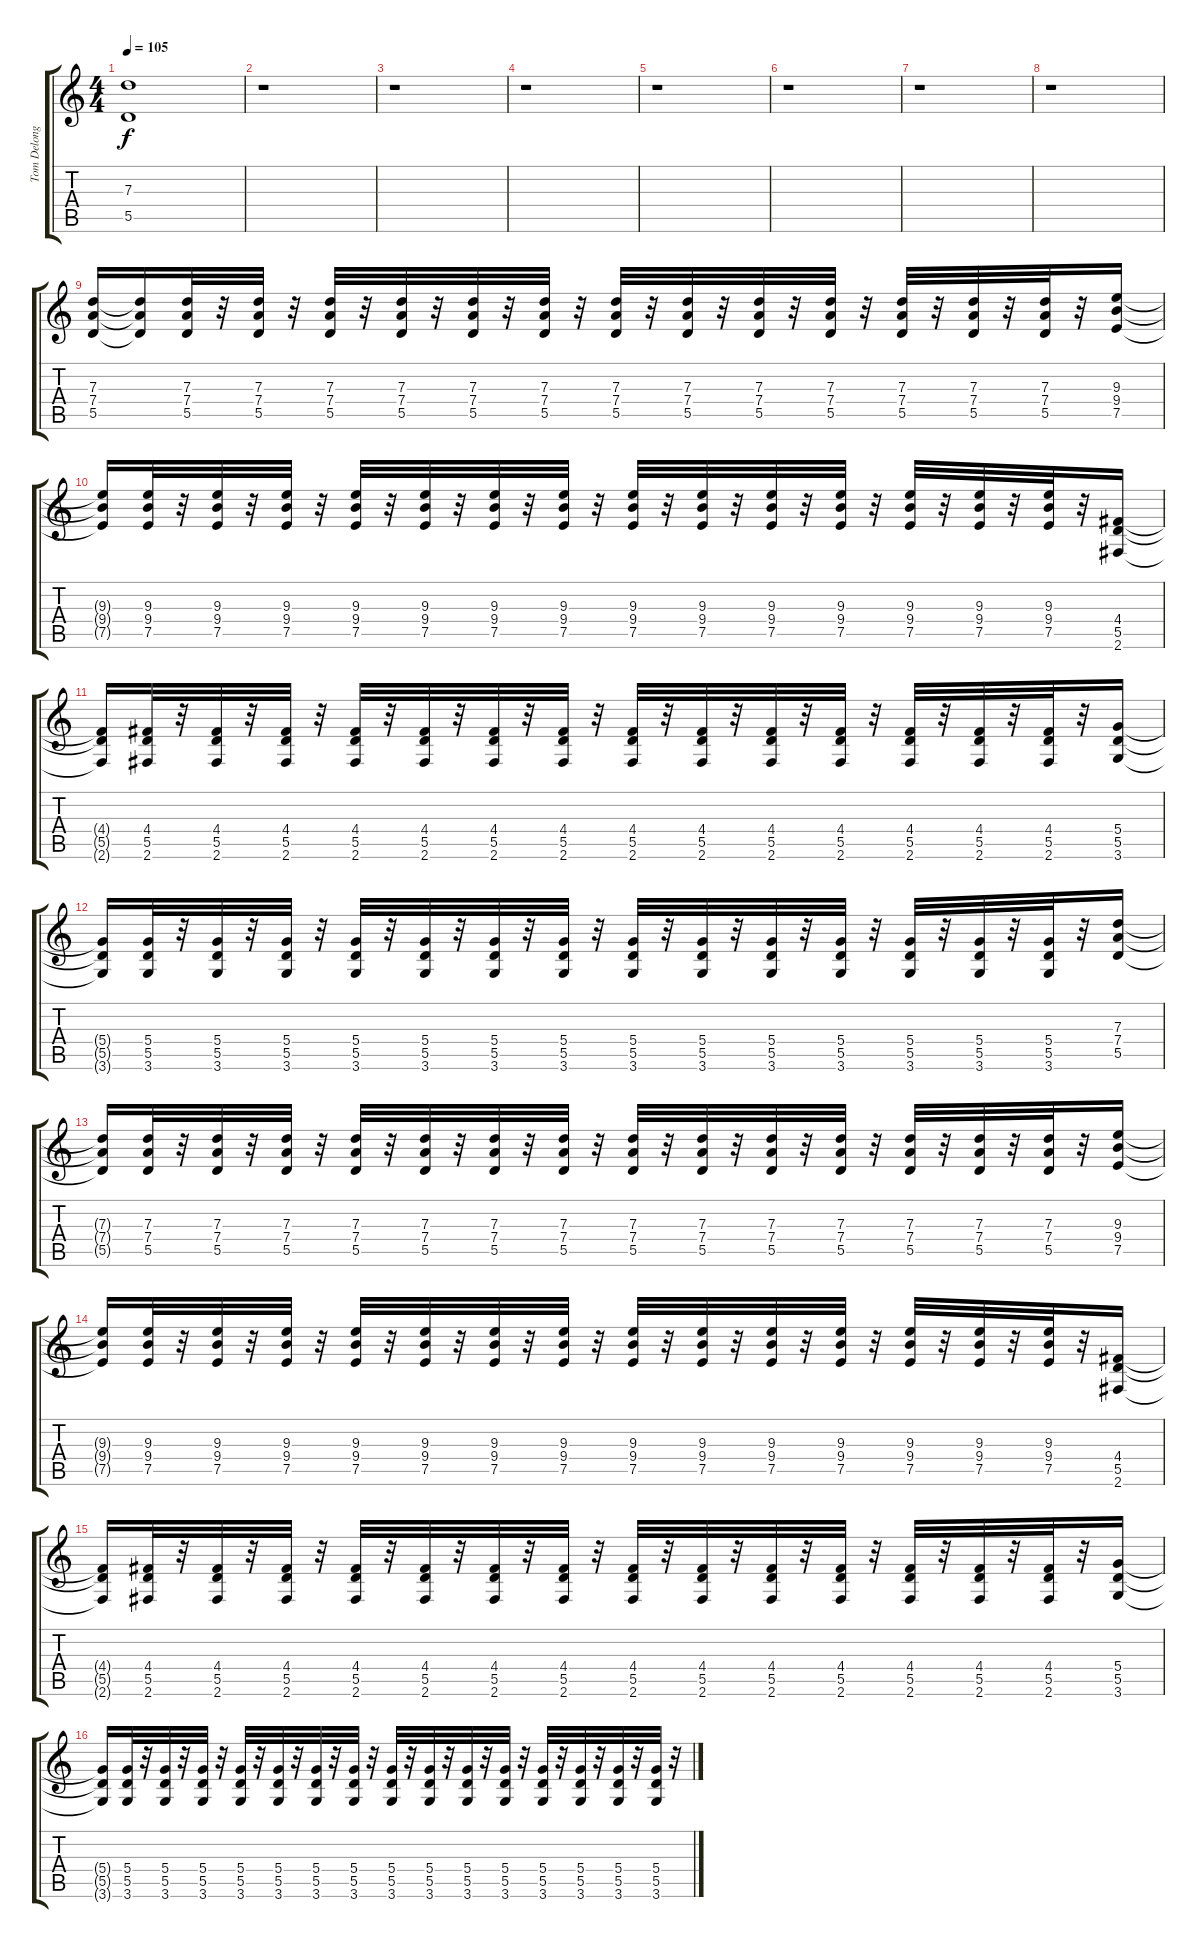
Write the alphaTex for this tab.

\track ("Tom Delonge" "Tom Delong") {instrument overdrivenguitar}
\staff {score tabs}
\tuning (E4 B3 G3 D3 A2 E2) {hide}
\ts (4 4)
\tempo 105
\clef g2
\ks c
(7.3 5.5).1{dy f volume 0} |
r.1 |
r.1 |
r.1 |
r.1 |
r.1 |
r.1 |
r.1 |
(7.3 7.4 5.5).16{volume 13} (7.3{t} 7.4{t} 5.5{t}).16 (7.3 7.4 5.5).32 r.32 (7.3 7.4 5.5).32 r.32 (7.3 7.4 5.5).32 r.32 (7.3 7.4 5.5).32 r.32 (7.3 7.4 5.5).32 r.32 (7.3 7.4 5.5).32 r.32 (7.3 7.4 5.5).32 r.32 (7.3 7.4 5.5).32 r.32 (7.3 7.4 5.5).32 r.32 (7.3 7.4 5.5).32 r.32 (7.3 7.4 5.5).32 r.32 (7.3 7.4 5.5).32 r.32 (7.3 7.4 5.5).32 r.32 (9.3 9.4 7.5).16 |
(9.3{t} 9.4{t} 7.5{t}).16 (9.3 9.4 7.5).32 r.32 (9.3 9.4 7.5).32 r.32 (9.3 9.4 7.5).32 r.32 (9.3 9.4 7.5).32 r.32 (9.3 9.4 7.5).32 r.32 (9.3 9.4 7.5).32 r.32 (9.3 9.4 7.5).32 r.32 (9.3 9.4 7.5).32 r.32 (9.3 9.4 7.5).32 r.32 (9.3 9.4 7.5).32 r.32 (9.3 9.4 7.5).32 r.32 (9.3 9.4 7.5).32 r.32 (9.3 9.4 7.5).32 r.32 (9.3 9.4 7.5).32 r.32 (4.4 5.5 2.6).16 |
(4.4{t} 5.5{t} 2.6{t}).16 (4.4 5.5 2.6).32 r.32 (4.4 5.5 2.6).32 r.32 (4.4 5.5 2.6).32 r.32 (4.4 5.5 2.6).32 r.32 (4.4 5.5 2.6).32 r.32 (4.4 5.5 2.6).32 r.32 (4.4 5.5 2.6).32 r.32 (4.4 5.5 2.6).32 r.32 (4.4 5.5 2.6).32 r.32 (4.4 5.5 2.6).32 r.32 (4.4 5.5 2.6).32 r.32 (4.4 5.5 2.6).32 r.32 (4.4 5.5 2.6).32 r.32 (4.4 5.5 2.6).32 r.32 (5.4 5.5 3.6).16 |
(5.4{t} 5.5{t} 3.6{t}).16 (5.4 5.5 3.6).32 r.32 (5.4 5.5 3.6).32 r.32 (5.4 5.5 3.6).32 r.32 (5.4 5.5 3.6).32 r.32 (5.4 5.5 3.6).32 r.32 (5.4 5.5 3.6).32 r.32 (5.4 5.5 3.6).32 r.32 (5.4 5.5 3.6).32 r.32 (5.4 5.5 3.6).32 r.32 (5.4 5.5 3.6).32 r.32 (5.4 5.5 3.6).32 r.32 (5.4 5.5 3.6).32 r.32 (5.4 5.5 3.6).32 r.32 (5.4 5.5 3.6).32 r.32 (7.3 7.4 5.5).16 |
(7.3{t} 7.4{t} 5.5{t}).16 (7.3 7.4 5.5).32 r.32 (7.3 7.4 5.5).32 r.32 (7.3 7.4 5.5).32 r.32 (7.3 7.4 5.5).32 r.32 (7.3 7.4 5.5).32 r.32 (7.3 7.4 5.5).32 r.32 (7.3 7.4 5.5).32 r.32 (7.3 7.4 5.5).32 r.32 (7.3 7.4 5.5).32 r.32 (7.3 7.4 5.5).32 r.32 (7.3 7.4 5.5).32 r.32 (7.3 7.4 5.5).32 r.32 (7.3 7.4 5.5).32 r.32 (7.3 7.4 5.5).32 r.32 (9.3 9.4 7.5).16 |
(9.3{t} 9.4{t} 7.5{t}).16 (9.3 9.4 7.5).32 r.32 (9.3 9.4 7.5).32 r.32 (9.3 9.4 7.5).32 r.32 (9.3 9.4 7.5).32 r.32 (9.3 9.4 7.5).32 r.32 (9.3 9.4 7.5).32 r.32 (9.3 9.4 7.5).32 r.32 (9.3 9.4 7.5).32 r.32 (9.3 9.4 7.5).32 r.32 (9.3 9.4 7.5).32 r.32 (9.3 9.4 7.5).32 r.32 (9.3 9.4 7.5).32 r.32 (9.3 9.4 7.5).32 r.32 (9.3 9.4 7.5).32 r.32 (4.4 5.5 2.6).16 |
(4.4{t} 5.5{t} 2.6{t}).16 (4.4 5.5 2.6).32 r.32 (4.4 5.5 2.6).32 r.32 (4.4 5.5 2.6).32 r.32 (4.4 5.5 2.6).32 r.32 (4.4 5.5 2.6).32 r.32 (4.4 5.5 2.6).32 r.32 (4.4 5.5 2.6).32 r.32 (4.4 5.5 2.6).32 r.32 (4.4 5.5 2.6).32 r.32 (4.4 5.5 2.6).32 r.32 (4.4 5.5 2.6).32 r.32 (4.4 5.5 2.6).32 r.32 (4.4 5.5 2.6).32 r.32 (4.4 5.5 2.6).32 r.32 (5.4 5.5 3.6).16 |
(5.4{t} 5.5{t} 3.6{t}).16 (5.4 5.5 3.6).32 r.32 (5.4 5.5 3.6).32 r.32 (5.4 5.5 3.6).32 r.32 (5.4 5.5 3.6).32 r.32 (5.4 5.5 3.6).32 r.32 (5.4 5.5 3.6).32 r.32 (5.4 5.5 3.6).32 r.32 (5.4 5.5 3.6).32 r.32 (5.4 5.5 3.6).32 r.32 (5.4 5.5 3.6).32 r.32 (5.4 5.5 3.6).32 r.32 (5.4 5.5 3.6).32 r.32 (5.4 5.5 3.6).32 r.32 (5.4 5.5 3.6).32 r.32 (5.4 5.5 3.6).32 r.32
